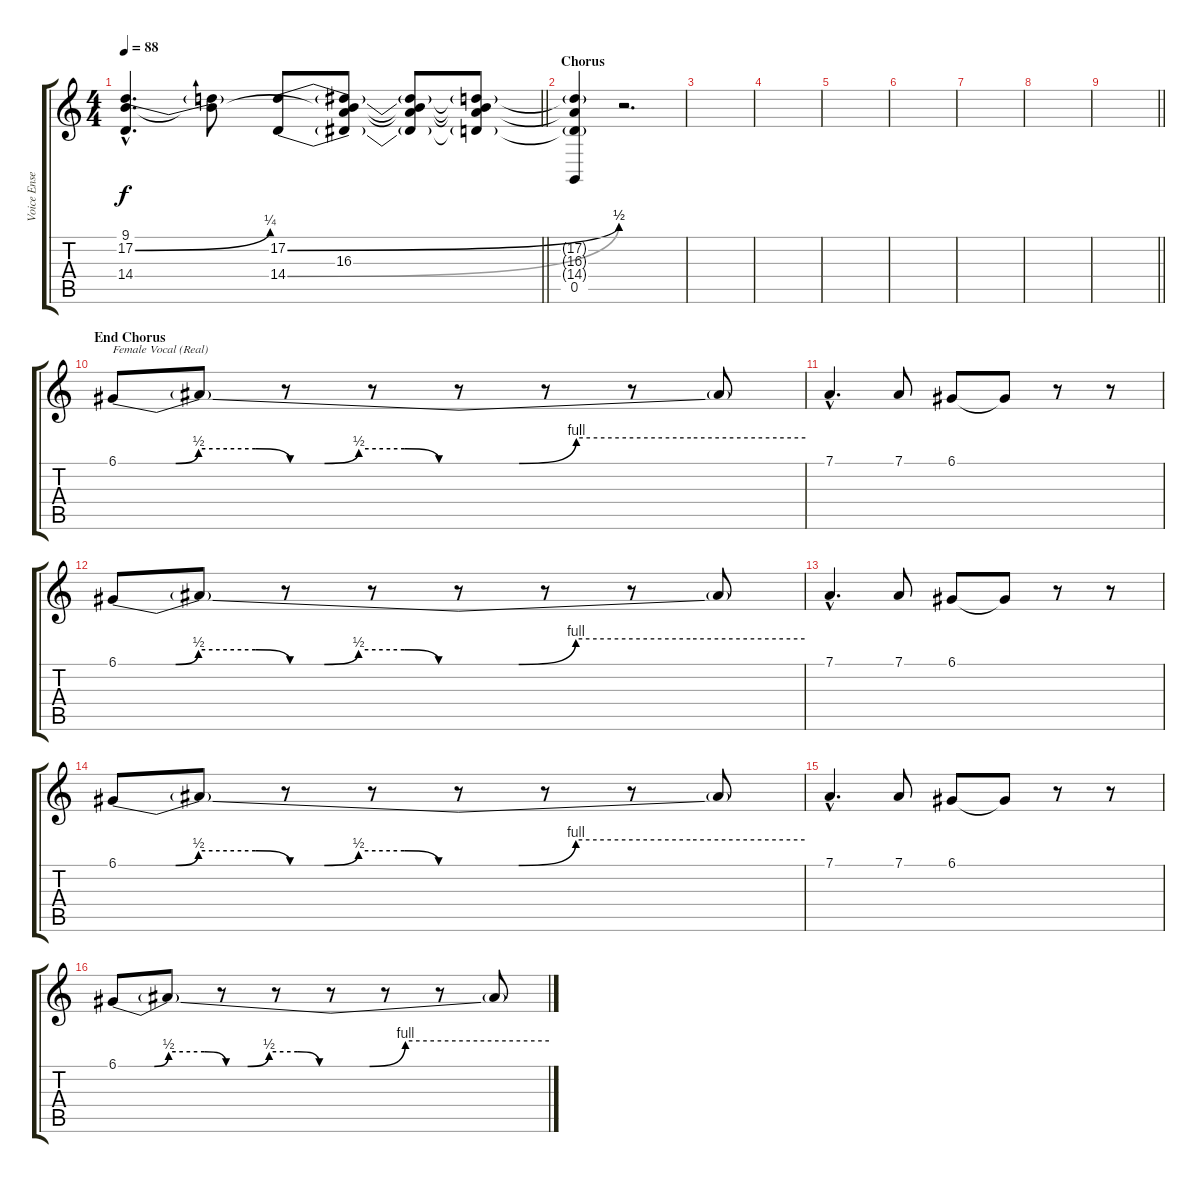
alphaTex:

\track ("Voice Ensemble [Flake]" "Voice Ense") {instrument choiraahs}
\staff {score tabs}
\tuning (D4 A3 F3 C3 G2 C2) {hide}
\ts (4 4)
\tempo 88
\clef g2
\barLineRight lightlight
\ks c
(9.1{hac t} 17.2{be (bend 0 0 60 1) hac} 14.4{hac}).4{d dy f} (9.1{t} 17.2{t}).8 (17.2{be (bend 0 0 60 2)} 14.4{be (bend 0 0 60 2)}).8 (9.1{t} 17.2{t} 16.3{t} 14.4{t}).8 (9.1{t} 17.2{t} 16.3{t} 14.4{t}).8{volume 4} (9.1{t} 17.2{t} 16.3{t} 14.4{t}).8 |
\section ("" "Chorus")
(17.2{t} 16.3{t} 14.4{t} 0.5{t}).4 r.2{d} |
|
|
|
|
|
|
\barLineRight lightlight
|
\section ("" "End Chorus")
6.1{be (custom 0 0 5 0 7 2 12 2 15 0 18 0 21 2 25 2 28 0 35 0 40 4 50 4 60 4)}.8{txt "Female Vocal (Real)" volume 8 instrument choiraahs} 6.1{t}.8 r.8 r.8 r.8 r.8 r.8 6.1{t}.8 |
7.1{hac}.4{d} 7.1.8 6.1.8{volume 4} 6.1{t}.8 r.8 r.8{volume 16} |
6.1{be (custom 0 0 5 0 7 2 12 2 15 0 18 0 21 2 25 2 28 0 35 0 40 4 50 4 60 4)}.8{volume 8 instrument choiraahs} 6.1{t}.8 r.8 r.8 r.8 r.8 r.8 6.1{t}.8 |
7.1{hac}.4{d} 7.1.8 6.1.8{volume 4} 6.1{t}.8 r.8 r.8{volume 16} |
6.1{be (custom 0 0 5 0 7 2 12 2 15 0 18 0 21 2 25 2 28 0 35 0 40 4 50 4 60 4)}.8{volume 8 instrument choiraahs} 6.1{t}.8 r.8 r.8 r.8 r.8 r.8 6.1{t}.8 |
7.1{hac}.4{d} 7.1.8 6.1.8{volume 4} 6.1{t}.8 r.8 r.8{volume 16} |
6.1{be (custom 0 0 5 0 7 2 12 2 15 0 18 0 21 2 25 2 28 0 35 0 40 4 50 4 60 4)}.8{volume 8 instrument choiraahs} 6.1{t}.8 r.8 r.8 r.8 r.8 r.8 6.1{t}.8
